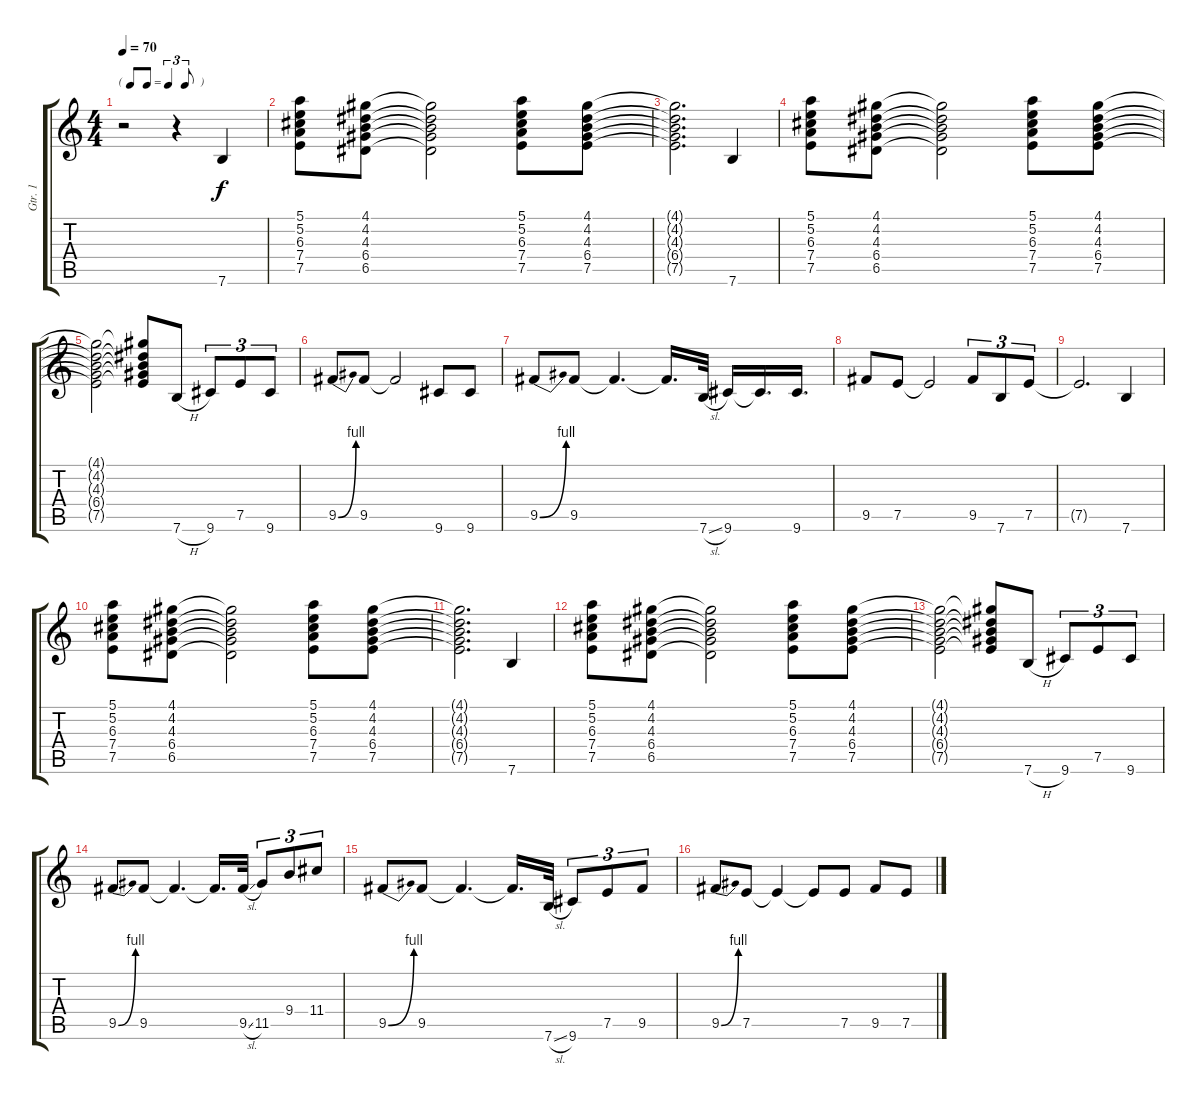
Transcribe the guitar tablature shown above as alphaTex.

\track ("Gtr. 1" "Gtr. 1") {instrument acousticguitarsteel}
\staff {score tabs}
\tuning (E4 B3 G3 D3 A2 E2) {hide}
\ts (4 4)
\tf triplet8th
\tempo 70
\clef g2
\ks c
r.2{dy f instrument acousticguitarsteel} r.4 7.6.4 |
(5.1 5.2 6.3 7.4 7.5).8 (4.1 4.2 4.3 6.4 6.5).8 (4.1{t} 4.2{t} 4.3{t} 6.4{t} 6.5{t}).2 (5.1 5.2 6.3 7.4 7.5).8 (4.1 4.2 4.3 6.4 7.5).8 |
(4.1{t} 4.2{t} 4.3{t} 6.4{t} 7.5{t}).2{d} 7.6.4 |
(5.1 5.2 6.3 7.4 7.5).8 (4.1 4.2 4.3 6.4 6.5).8 (4.1{t} 4.2{t} 4.3{t} 6.4{t} 6.5{t}).2 (5.1 5.2 6.3 7.4 7.5).8 (4.1 4.2 4.3 6.4 7.5).8 |
(4.1{t} 4.2{t} 4.3{t} 6.4{t} 7.5{t}).2 (4.1{t} 4.2{t} 4.3{t} 6.4{t} 7.5{t}).8 7.6{h}.8 9.6.8{tu (3 2)} 7.5.8{tu (3 2)} 9.6.8{tu (3 2)} |
9.5{be (bend 0 0 60 4)}.8 9.5.8 9.5{t}.2 9.6.8 9.6.8 |
9.5{be (bend 0 0 60 4)}.8 9.5.8 9.5{t}.4{d} 9.5{t}.16{d} 7.6{sl}.32 9.6.16 9.6{t}.16{d} 9.6.16{d} |
9.5.8 7.5.8 7.5{t}.2 9.5.8{tu (3 2)} 7.6.8{tu (3 2)} 7.5.8{tu (3 2)} |
7.5{t}.2{d} 7.6.4 |
(5.1 5.2 6.3 7.4 7.5).8 (4.1 4.2 4.3 6.4 6.5).8 (4.1{t} 4.2{t} 4.3{t} 6.4{t} 6.5{t}).2 (5.1 5.2 6.3 7.4 7.5).8 (4.1 4.2 4.3 6.4 7.5).8 |
(4.1{t} 4.2{t} 4.3{t} 6.4{t} 7.5{t}).2{d} 7.6.4 |
(5.1 5.2 6.3 7.4 7.5).8 (4.1 4.2 4.3 6.4 6.5).8 (4.1{t} 4.2{t} 4.3{t} 6.4{t} 6.5{t}).2 (5.1 5.2 6.3 7.4 7.5).8 (4.1 4.2 4.3 6.4 7.5).8 |
(4.1{t} 4.2{t} 4.3{t} 6.4{t} 7.5{t}).2 (4.1{t} 4.2{t} 4.3{t} 6.4{t} 7.5{t}).8 7.6{h}.8 9.6.8{tu (3 2)} 7.5.8{tu (3 2)} 9.6.8{tu (3 2)} |
9.5{be (bend 0 0 60 4)}.8 9.5.8 9.5{t}.4{d} 9.5{t}.16{d} 9.5{sl}.32 11.5.8{tu (3 2)} 9.4.8{tu (3 2)} 11.4.8{tu (3 2)} |
9.5{be (bend 0 0 60 4)}.8 9.5.8 9.5{t}.4{d} 9.5{t}.16{d} 7.6{sl}.32 9.6.8{tu (3 2)} 7.5.8{tu (3 2)} 9.5.8{tu (3 2)} |
9.5{be (bend 0 0 60 4)}.8 7.5.8 7.5{t}.4 7.5{t}.8 7.5.8 9.5.8 7.5.8
